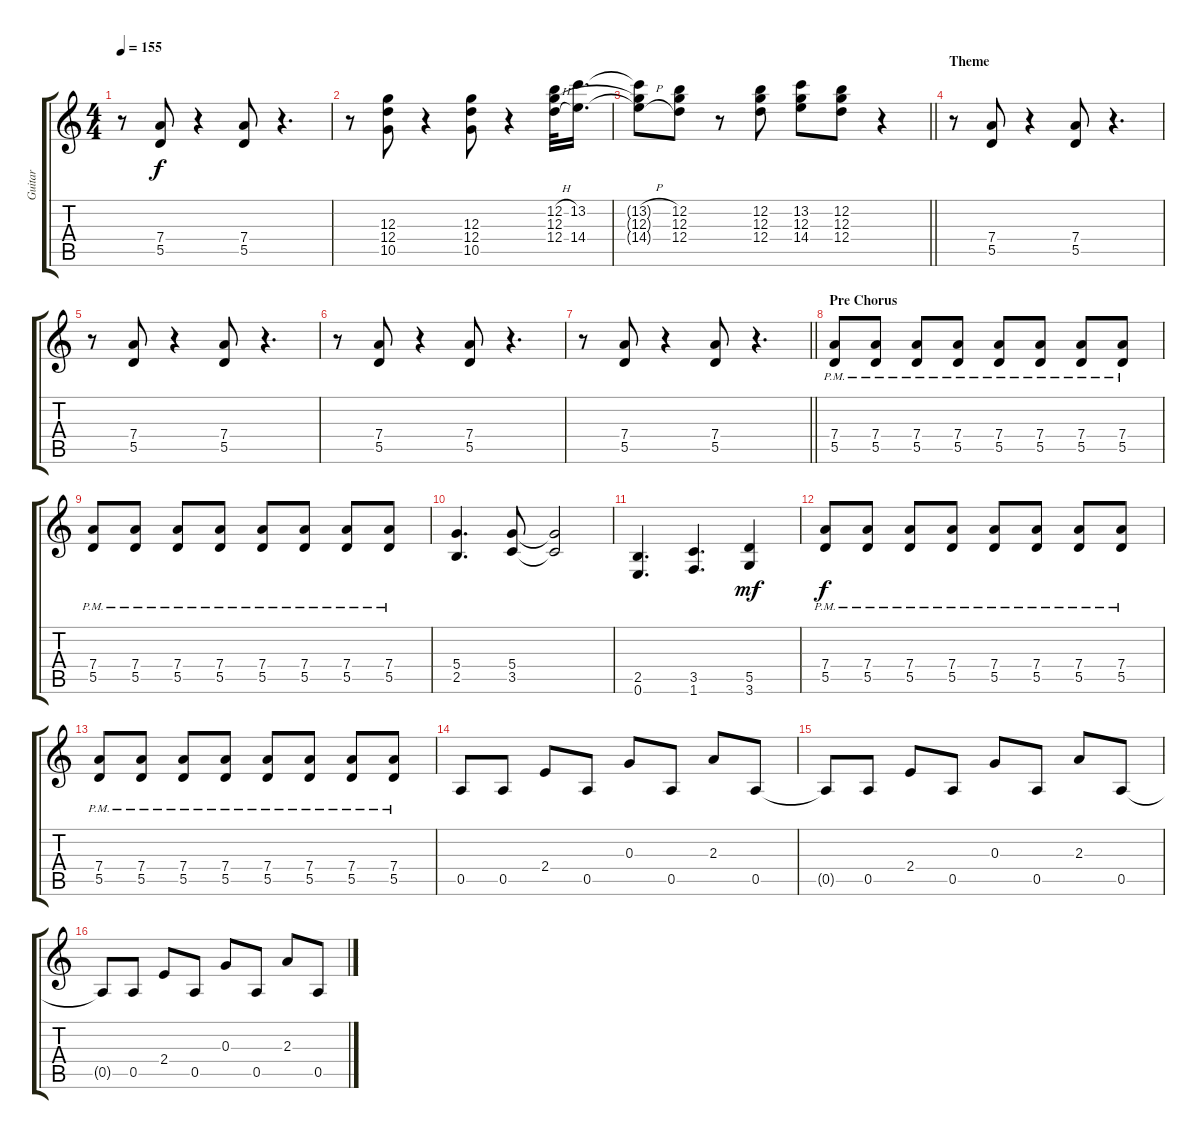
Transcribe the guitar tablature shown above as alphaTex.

\track ("Guitar" "Guitar") {instrument distortionguitar}
\staff {score tabs}
\tuning (E4 B3 G3 D3 A2 E2) {hide}
\ts (4 4)
\tempo 155
\clef g2
\ks c
r.8{dy f} (7.4 5.5).8 r.4 (7.4 5.5).8 r.4{d} |
r.8 (12.3 12.4 10.5).8 r.4 (12.3 12.4 10.5).8 r.4 (12.2{h} 12.3 12.4{h}).32 (13.2 14.4).16{d} |
\barLineRight lightlight
(13.2{h t} 12.3{t} 14.4{h t}).8 (12.2 12.3 12.4).8 r.8 (12.2 12.3 12.4).8 (13.2 12.3 14.4).8 (12.2 12.3 12.4).8 r.4 |
\section ("" "Theme")
r.8 (7.4 5.5).8 r.4 (7.4 5.5).8 r.4{d} |
r.8 (7.4 5.5).8 r.4 (7.4 5.5).8 r.4{d} |
r.8 (7.4 5.5).8 r.4 (7.4 5.5).8 r.4{d} |
\barLineRight lightlight
r.8 (7.4 5.5).8 r.4 (7.4 5.5).8 r.4{d} |
\section ("" "Pre Chorus")
(7.4{pm} 5.5{pm}).8 (7.4{pm} 5.5{pm}).8 (7.4{pm} 5.5{pm}).8 (7.4{pm} 5.5{pm}).8 (7.4{pm} 5.5{pm}).8 (7.4{pm} 5.5{pm}).8 (7.4{pm} 5.5{pm}).8 (7.4{pm} 5.5{pm}).8 |
(7.4{pm} 5.5{pm}).8 (7.4{pm} 5.5{pm}).8 (7.4{pm} 5.5{pm}).8 (7.4{pm} 5.5{pm}).8 (7.4{pm} 5.5{pm}).8 (7.4{pm} 5.5{pm}).8 (7.4{pm} 5.5{pm}).8 (7.4{pm} 5.5{pm}).8 |
(5.4 2.5).4{d} (5.4 3.5).8 (5.4{t} 3.5{t}).2 |
(2.5 0.6).4{d} (3.5 1.6).4{d} (5.5 3.6).4{dy mf} |
(7.4{pm} 5.5{pm}).8{dy f} (7.4{pm} 5.5{pm}).8 (7.4{pm} 5.5{pm}).8 (7.4{pm} 5.5{pm}).8 (7.4{pm} 5.5{pm}).8 (7.4{pm} 5.5{pm}).8 (7.4{pm} 5.5{pm}).8 (7.4{pm} 5.5{pm}).8 |
(7.4{pm} 5.5{pm}).8 (7.4{pm} 5.5{pm}).8 (7.4{pm} 5.5{pm}).8 (7.4{pm} 5.5{pm}).8 (7.4{pm} 5.5{pm}).8 (7.4{pm} 5.5{pm}).8 (7.4{pm} 5.5{pm}).8 (7.4{pm} 5.5{pm}).8 |
0.5.8 0.5.8 2.4.8 0.5.8 0.3.8 0.5.8 2.3.8 0.5.8 |
0.5{t}.8 0.5.8 2.4.8 0.5.8 0.3.8 0.5.8 2.3.8 0.5.8 |
0.5{t}.8 0.5.8 2.4.8 0.5.8 0.3.8 0.5.8 2.3.8 0.5.8
